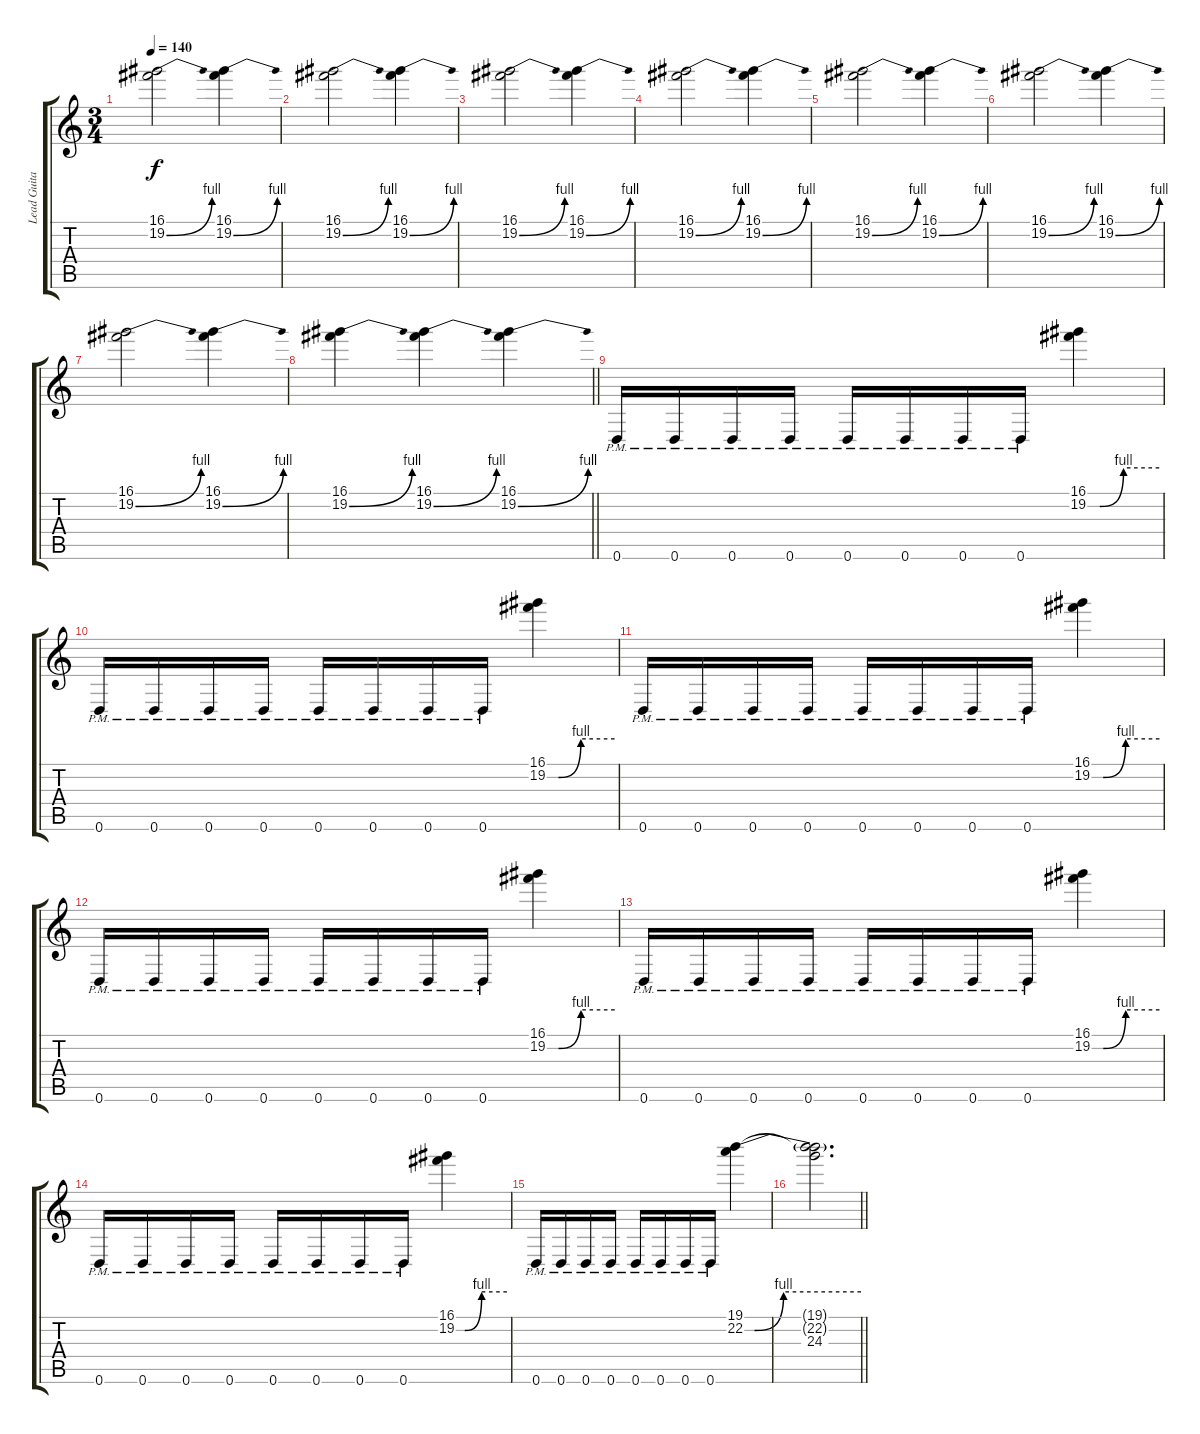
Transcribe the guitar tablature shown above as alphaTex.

\track ("Lead Guitar" "Lead Guita") {instrument distortionguitar}
\staff {score tabs}
\tuning (E4 B3 G3 D3 A2 D2) {hide}
\ts (3 4)
\tempo 140
\clef g2
\ks c
(16.1 19.2{be (bend 0 0 60 4)}).2{dy f} (16.1 19.2{be (bend 0 0 60 4)}).4 |
(16.1 19.2{be (bend 0 0 60 4)}).2 (16.1 19.2{be (bend 0 0 60 4)}).4 |
(16.1 19.2{be (bend 0 0 60 4)}).2 (16.1 19.2{be (bend 0 0 60 4)}).4 |
(16.1 19.2{be (bend 0 0 60 4)}).2 (16.1 19.2{be (bend 0 0 60 4)}).4 |
(16.1 19.2{be (bend 0 0 60 4)}).2 (16.1 19.2{be (bend 0 0 60 4)}).4 |
(16.1 19.2{be (bend 0 0 60 4)}).2 (16.1 19.2{be (bend 0 0 60 4)}).4 |
(16.1 19.2{be (bend 0 0 60 4)}).2 (16.1 19.2{be (bend 0 0 60 4)}).4 |
\barLineRight lightlight
(16.1 19.2{be (bend 0 0 60 4)}).4 (16.1 19.2{be (bend 0 0 60 4)}).4 (16.1 19.2{be (bend 0 0 60 4)}).4 |
0.6{pm}.16 0.6{pm}.16 0.6{pm}.16 0.6{pm}.16 0.6{pm}.16 0.6{pm}.16 0.6{pm}.16 0.6{pm}.16 (16.1 19.2{be (custom 0 0 10 0 30 4 60 4)}).4 |
0.6{pm}.16 0.6{pm}.16 0.6{pm}.16 0.6{pm}.16 0.6{pm}.16 0.6{pm}.16 0.6{pm}.16 0.6{pm}.16 (16.1 19.2{be (custom 0 0 10 0 30 4 60 4)}).4 |
0.6{pm}.16 0.6{pm}.16 0.6{pm}.16 0.6{pm}.16 0.6{pm}.16 0.6{pm}.16 0.6{pm}.16 0.6{pm}.16 (16.1 19.2{be (custom 0 0 10 0 30 4 60 4)}).4 |
0.6{pm}.16 0.6{pm}.16 0.6{pm}.16 0.6{pm}.16 0.6{pm}.16 0.6{pm}.16 0.6{pm}.16 0.6{pm}.16 (16.1 19.2{be (custom 0 0 10 0 30 4 60 4)}).4 |
0.6{pm}.16 0.6{pm}.16 0.6{pm}.16 0.6{pm}.16 0.6{pm}.16 0.6{pm}.16 0.6{pm}.16 0.6{pm}.16 (16.1 19.2{be (custom 0 0 10 0 30 4 60 4)}).4 |
0.6{pm}.16 0.6{pm}.16 0.6{pm}.16 0.6{pm}.16 0.6{pm}.16 0.6{pm}.16 0.6{pm}.16 0.6{pm}.16 (16.1 19.2{be (custom 0 0 10 0 30 4 60 4)}).4 |
0.6{pm}.16 0.6{pm}.16 0.6{pm}.16 0.6{pm}.16 0.6{pm}.16 0.6{pm}.16 0.6{pm}.16 0.6{pm}.16 (19.1 22.2{be (custom 0 0 5 0 20 4 60 4)}).4 |
\barLineRight lightlight
(19.1{t} 22.2{t} 24.3).2{d}
